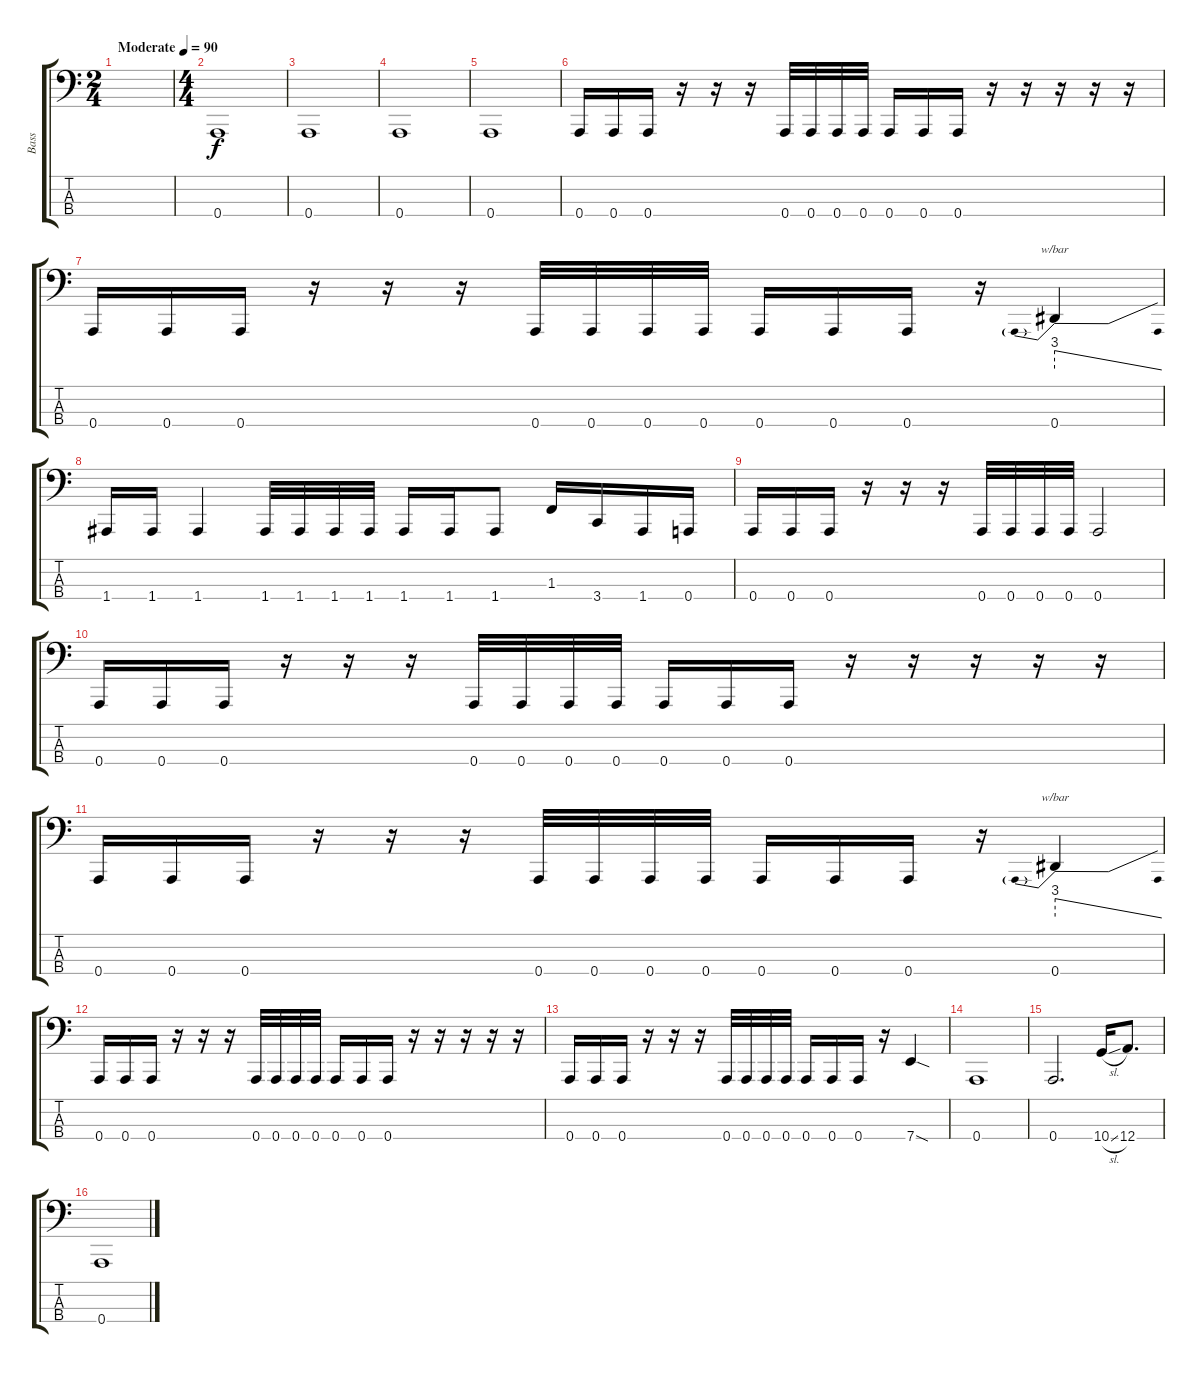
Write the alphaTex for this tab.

\track ("Bass" "Bass") {instrument electricbassfinger}
\staff {score tabs}
\tuning (D2 A1 E1 A0) {hide}
\ts (2 4)
\tempo (90 "Moderate")
\clef f4
\ks c
|
\ts (4 4)
0.4.1 |
0.4.1 |
0.4.1 |
0.4.1 |
0.4.16 0.4.16 0.4.16 r.16 r.16 r.16 0.4.32 0.4.32 0.4.32 0.4.32 0.4.16 0.4.16 0.4.16 r.16 r.16 r.16 r.16 r.16 |
0.4.16 0.4.16 0.4.16 r.16 r.16 r.16 0.4.32 0.4.32 0.4.32 0.4.32 0.4.16 0.4.16 0.4.16 r.16 0.4.4{tbe (predivedive default 0 12 60 0)} |
1.4.16 1.4.16 1.4.4 1.4.32 1.4.32 1.4.32 1.4.32 1.4.16 1.4.16 1.4.8 1.3.16 3.4.16 1.4.16 0.4.16 |
0.4.16 0.4.16 0.4.16 r.16 r.16 r.16 0.4.32 0.4.32 0.4.32 0.4.32 0.4.2 |
0.4.16 0.4.16 0.4.16 r.16 r.16 r.16 0.4.32 0.4.32 0.4.32 0.4.32 0.4.16 0.4.16 0.4.16 r.16 r.16 r.16 r.16 r.16 |
0.4.16 0.4.16 0.4.16 r.16 r.16 r.16 0.4.32 0.4.32 0.4.32 0.4.32 0.4.16 0.4.16 0.4.16 r.16 0.4.4{tbe (predivedive default 0 12 60 0)} |
0.4.16 0.4.16 0.4.16 r.16 r.16 r.16 0.4.32 0.4.32 0.4.32 0.4.32 0.4.16 0.4.16 0.4.16 r.16 r.16 r.16 r.16 r.16 |
0.4.16 0.4.16 0.4.16 r.16 r.16 r.16 0.4.32 0.4.32 0.4.32 0.4.32 0.4.16 0.4.16 0.4.16 r.16 7.4{sod}.4 |
0.4.1 |
0.4.2{d} 10.4{sl}.16 12.4.8{d} |
0.4.1
